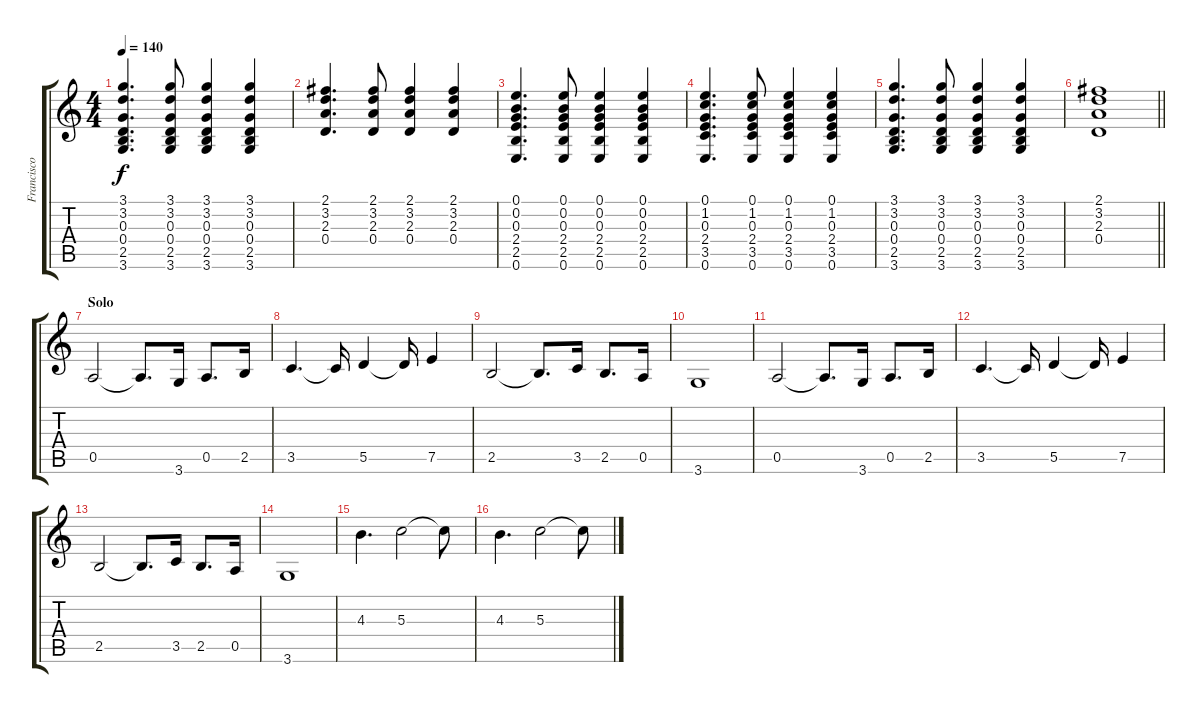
\track ("Francisco Durán" "Francisco ") {instrument overdrivenguitar}
\staff {score tabs}
\tuning (E4 B3 G3 D3 A2 E2) {hide}
\ts (4 4)
\tempo 140
\clef g2
\ks c
(3.1 3.2 0.3 0.4 2.5 3.6).4{d dy f} (3.1 3.2 0.3 0.4 2.5 3.6).8 (3.1 3.2 0.3 0.4 2.5 3.6).4 (3.1 3.2 0.3 0.4 2.5 3.6).4 |
(2.1 3.2 2.3 0.4).4{d} (2.1 3.2 2.3 0.4).8 (2.1 3.2 2.3 0.4).4 (2.1 3.2 2.3 0.4).4 |
(0.1 0.2 0.3 2.4 2.5 0.6).4{d} (0.1 0.2 0.3 2.4 2.5 0.6).8 (0.1 0.2 0.3 2.4 2.5 0.6).4 (0.1 0.2 0.3 2.4 2.5 0.6).4 |
(0.1 1.2 0.3 2.4 3.5 0.6).4{d} (0.1 1.2 0.3 2.4 3.5 0.6).8 (0.1 1.2 0.3 2.4 3.5 0.6).4 (0.1 1.2 0.3 2.4 3.5 0.6).4 |
(3.1 3.2 0.3 0.4 2.5 3.6).4{d} (3.1 3.2 0.3 0.4 2.5 3.6).8 (3.1 3.2 0.3 0.4 2.5 3.6).4 (3.1 3.2 0.3 0.4 2.5 3.6).4 |
\barLineRight lightlight
(2.1 3.2 2.3 0.4).1 |
\section ("" "Solo")
0.5.2{volume 14 instrument overdrivenguitar} 0.5{t}.8{d} 3.6.16 0.5.8{d} 2.5.16 |
3.5.4{d} 3.5{t}.16 5.5.4 5.5{t}.16 7.5.4 |
2.5.2 2.5{t}.8{d} 3.5.16 2.5.8{d} 0.5.16 |
3.6.1 |
0.5.2 0.5{t}.8{d} 3.6.16 0.5.8{d} 2.5.16 |
3.5.4{d} 3.5{t}.16 5.5.4 5.5{t}.16 7.5.4 |
2.5.2 2.5{t}.8{d} 3.5.16 2.5.8{d} 0.5.16 |
3.6.1 |
4.3.4{d} 5.3.2 5.3{t}.8 |
4.3.4{d} 5.3.2 5.3{t}.8
